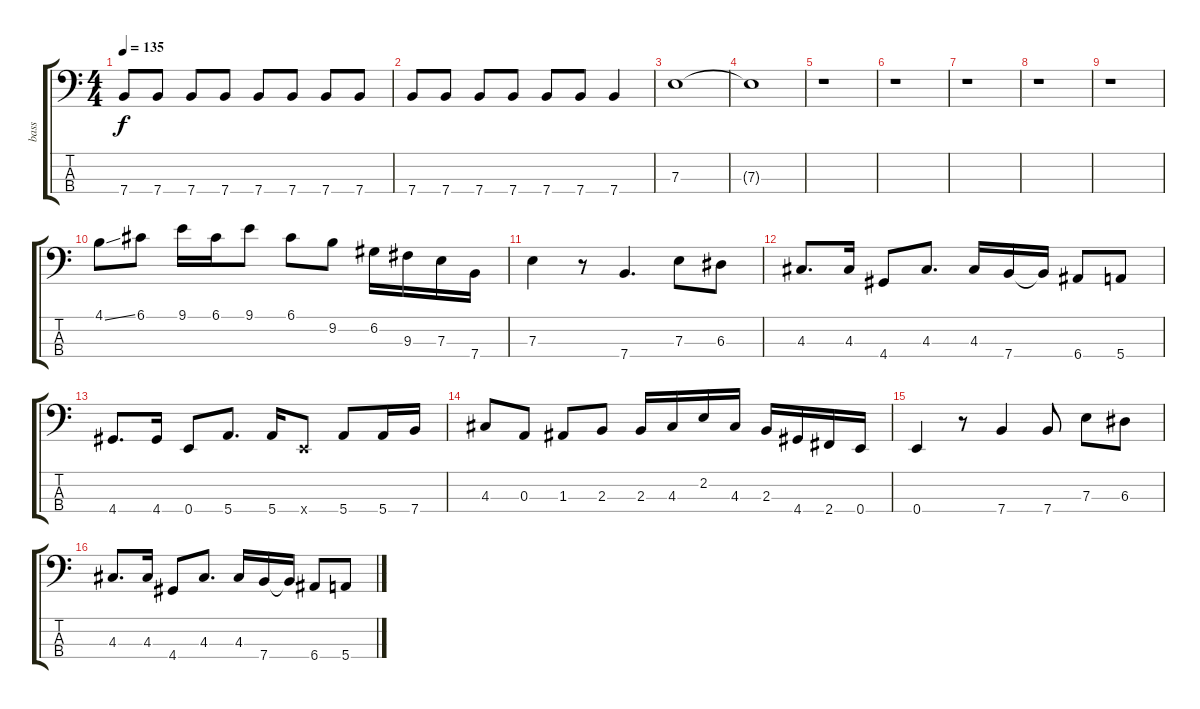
\track ("bass" "bass") {instrument electricbassfinger}
\staff {score tabs}
\tuning (G2 D2 A1 E1) {hide}
\ts (4 4)
\tempo 135
\clef f4
\ks c
7.4.8{dy f} 7.4.8 7.4.8 7.4.8 7.4.8 7.4.8 7.4.8 7.4.8 |
7.4.8 7.4.8 7.4.8 7.4.8 7.4.8 7.4.8 7.4.4 |
7.3.1 |
7.3{t}.1 |
r.1 |
r.1 |
r.1 |
r.1 |
r.1 |
4.1{ss}.8 6.1.8 9.1.16 6.1.16 9.1.8 6.1.8 9.2.8 6.2.16 9.3.16 7.3.16 7.4.16 |
7.3.4 r.8 7.4.4{d} 7.3.8 6.3.8 |
4.3.8{d} 4.3.16 4.4.8 4.3.8{d} 4.3.16 7.4.16 7.4{t}.16 6.4.8 5.4.8 |
4.4.8{d} 4.4.16 0.4.8 5.4.8{d} 5.4.16 0.4{x}.8 5.4.8 5.4.16 7.4.16 |
4.3.8 0.3.8 1.3.8 2.3.8 2.3.16 4.3.16 2.2.16 4.3.16 2.3.16 4.4.16 2.4.16 0.4.16 |
0.4.4 r.8 7.4.4 7.4.8 7.3.8 6.3.8 |
4.3.8{d} 4.3.16 4.4.8 4.3.8{d} 4.3.16 7.4.16 7.4{t}.16 6.4.8 5.4.8
